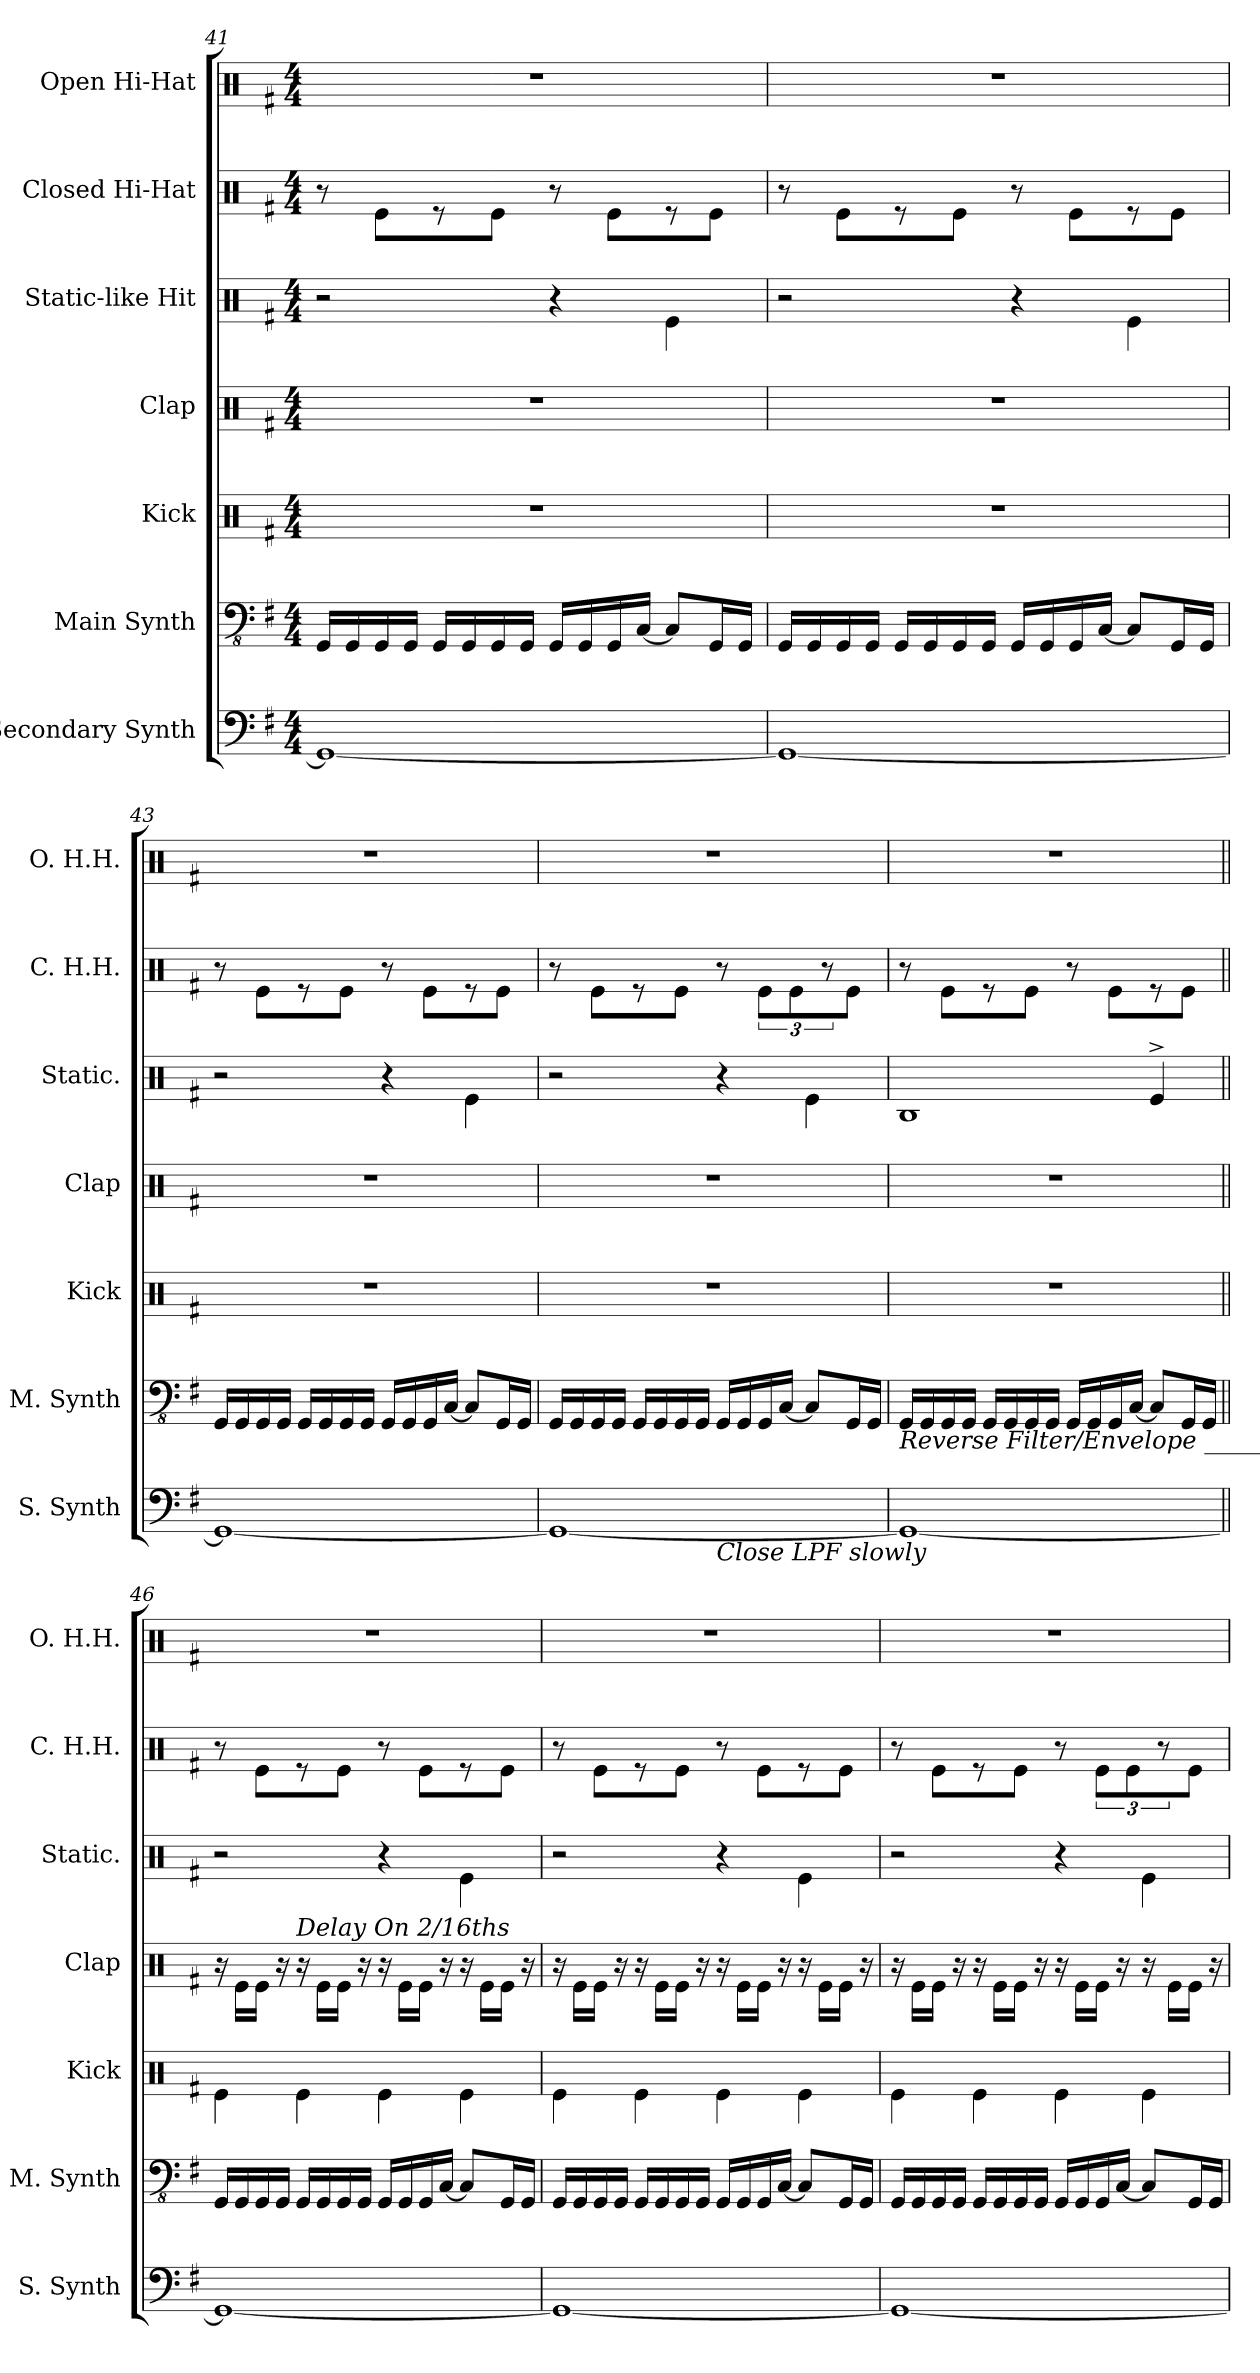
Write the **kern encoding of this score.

**kern	**kern	**kern	**kern	**kern	**kern	**kern
*part7	*part6	*part5	*part4	*part3	*part2	*part1
*staff7	*staff6	*staff5	*staff4	*staff3	*staff2	*staff1
*I"Secondary Synth	*I"Main Synth	*I"Kick	*I"Clap	*I"Static-like Hit	*I"Closed Hi-Hat	*I"Open Hi-Hat
*I'S. Synth	*I'M. Synth	*I'Kick	*I'Clap	*I'Static.	*I'C. H.H.	*I'O. H.H.
*clefF4	*clefFv4	*clefX	*clefX	*clefX	*clefX	*clefX
*k[f#]	*k[f#]	*k[f#]	*k[f#]	*k[f#]	*k[f#]	*k[f#]
*G:	*G:	*G:	*G:	*G:	*G:	*G:
*M4/4	*M4/4	*M4/4	*M4/4	*M4/4	*M4/4	*M4/4
=41	=41	=41	=41	=41	=41	=41
1GG_	16GGG/LL	1r	1r	2r	8r	1r
.	16GGG/	.	.	.	.	.
.	16GGG/	.	.	.	8Re\L	.
.	16GGG/JJ	.	.	.	.	.
.	16GGG/LL	.	.	.	8r	.
.	16GGG/	.	.	.	.	.
.	16GGG/	.	.	.	8Re\J	.
.	16GGG/JJ	.	.	.	.	.
.	16GGG/LL	.	.	4r	8r	.
.	16GGG/	.	.	.	.	.
.	16GGG/	.	.	.	8Re\L	.
.	[16CC/JJ	.	.	.	.	.
.	8CC/L]	.	.	4Re\	8r	.
.	16GGG/L	.	.	.	8Re\J	.
.	16GGG/JJ	.	.	.	.	.
!!LO:LB:g=z
=42	=42	=42	=42	=42	=42	=42
1GG_	16GGG/LL	1r	1r	2r	8r	1r
.	16GGG/	.	.	.	.	.
.	16GGG/	.	.	.	8Re\L	.
.	16GGG/JJ	.	.	.	.	.
.	16GGG/LL	.	.	.	8r	.
.	16GGG/	.	.	.	.	.
.	16GGG/	.	.	.	8Re\J	.
.	16GGG/JJ	.	.	.	.	.
.	16GGG/LL	.	.	4r	8r	.
.	16GGG/	.	.	.	.	.
.	16GGG/	.	.	.	8Re\L	.
.	[16CC/JJ	.	.	.	.	.
.	8CC/L]	.	.	4Re\	8r	.
.	16GGG/L	.	.	.	8Re\J	.
.	16GGG/JJ	.	.	.	.	.
=43	=43	=43	=43	=43	=43	=43
1GG_	16GGG/LL	1r	1r	2r	8r	1r
.	16GGG/	.	.	.	.	.
.	16GGG/	.	.	.	8Re\L	.
.	16GGG/JJ	.	.	.	.	.
.	16GGG/LL	.	.	.	8r	.
.	16GGG/	.	.	.	.	.
.	16GGG/	.	.	.	8Re\J	.
.	16GGG/JJ	.	.	.	.	.
.	16GGG/LL	.	.	4r	8r	.
.	16GGG/	.	.	.	.	.
.	16GGG/	.	.	.	8Re\L	.
.	[16CC/JJ	.	.	.	.	.
.	8CC/L]	.	.	4Re\	8r	.
.	16GGG/L	.	.	.	8Re\J	.
.	16GGG/JJ	.	.	.	.	.
=44	=44	=44	=44	=44	=44	=44
*^	*	*	*	*	*	*
1GG_	2ryy	16GGG/LL	1r	1r	2r	8r	1r
.	.	16GGG/	.	.	.	.	.
.	.	16GGG/	.	.	.	8Re\L	.
.	.	16GGG/JJ	.	.	.	.	.
.	.	16GGG/LL	.	.	.	8r	.
.	.	16GGG/	.	.	.	.	.
.	.	16GGG/	.	.	.	8Re\J	.
.	.	16GGG/JJ	.	.	.	.	.
!	!LO:TX:b:i:t=Close LPF slowly	!	!	!	!	!	!
.	2ryy	16GGG/LL	.	.	4r	8r	.
.	.	16GGG/	.	.	.	.	.
.	.	16GGG/	.	.	.	12Re\L	.
.	.	[16CC/JJ	.	.	.	.	.
.	.	.	.	.	.	12Re\	.
.	.	8CC/L]	.	.	4Re\	.	.
.	.	.	.	.	.	12r	.
.	.	16GGG/L	.	.	.	8Re\J	.
.	.	16GGG/JJ	.	.	.	.	.
=45	=45	=45	=45	=45	=45	=45	=45
*	*	*	*	*	*^	*	*
!	!	!LO:TX:b:i:t=Reverse Filter/Envelope ______	!	!	!	!	!	!
*v	*v	*	*	*	*	*	*	*
1GG_	16GGG/LL	1r	1r	2ryy	1RB	8r	1r
.	16GGG/	.	.	.	.	.	.
.	16GGG/	.	.	.	.	8Re\L	.
.	16GGG/JJ	.	.	.	.	.	.
.	16GGG/LL	.	.	.	.	8r	.
.	16GGG/	.	.	.	.	.	.
.	16GGG/	.	.	.	.	8Re\J	.
.	16GGG/JJ	.	.	.	.	.	.
.	16GGG/LL	.	.	4ryy	.	8r	.
.	16GGG/	.	.	.	.	.	.
.	16GGG/	.	.	.	.	8Re\L	.
.	[16CC/JJ	.	.	.	.	.	.
.	8CC/L]	.	.	4Re^>/	.	8r	.
.	16GGG/L	.	.	.	.	8Re\J	.
.	16GGG/JJ	.	.	.	.	.	.
*	*	*	*	*v	*v	*	*
!!LO:PB:g=z
=46||	=46||	=46||	=46||	=46||	=46||	=46||
1GG_	16GGG/LL	4Re\	16r	2r	8r	1r
.	16GGG/	.	16Re\LL	.	.	.
.	16GGG/	.	16Re\JJ	.	8Re\L	.
.	16GGG/JJ	.	16r	.	.	.
!	!	!	!LO:TX:a:i:t=Delay On 2/16ths	!	!	!
.	16GGG/LL	4Re\	16r	.	8r	.
.	16GGG/	.	16Re\LL	.	.	.
.	16GGG/	.	16Re\JJ	.	8Re\J	.
.	16GGG/JJ	.	16r	.	.	.
.	16GGG/LL	4Re\	16r	4r	8r	.
.	16GGG/	.	16Re\LL	.	.	.
.	16GGG/	.	16Re\JJ	.	8Re\L	.
.	[16CC/JJ	.	16r	.	.	.
.	8CC/L]	4Re\	16r	4Re\	8r	.
.	.	.	16Re\LL	.	.	.
.	16GGG/L	.	16Re\JJ	.	8Re\J	.
.	16GGG/JJ	.	16r	.	.	.
=47	=47	=47	=47	=47	=47	=47
1GG_	16GGG/LL	4Re\	16r	2r	8r	1r
.	16GGG/	.	16Re\LL	.	.	.
.	16GGG/	.	16Re\JJ	.	8Re\L	.
.	16GGG/JJ	.	16r	.	.	.
.	16GGG/LL	4Re\	16r	.	8r	.
.	16GGG/	.	16Re\LL	.	.	.
.	16GGG/	.	16Re\JJ	.	8Re\J	.
.	16GGG/JJ	.	16r	.	.	.
.	16GGG/LL	4Re\	16r	4r	8r	.
.	16GGG/	.	16Re\LL	.	.	.
.	16GGG/	.	16Re\JJ	.	8Re\L	.
.	[16CC/JJ	.	16r	.	.	.
.	8CC/L]	4Re\	16r	4Re\	8r	.
.	.	.	16Re\LL	.	.	.
.	16GGG/L	.	16Re\JJ	.	8Re\J	.
.	16GGG/JJ	.	16r	.	.	.
=48	=48	=48	=48	=48	=48	=48
1GG_	16GGG/LL	4Re\	16r	2r	8r	1r
.	16GGG/	.	16Re\LL	.	.	.
.	16GGG/	.	16Re\JJ	.	8Re\L	.
.	16GGG/JJ	.	16r	.	.	.
.	16GGG/LL	4Re\	16r	.	8r	.
.	16GGG/	.	16Re\LL	.	.	.
.	16GGG/	.	16Re\JJ	.	8Re\J	.
.	16GGG/JJ	.	16r	.	.	.
.	16GGG/LL	4Re\	16r	4r	8r	.
.	16GGG/	.	16Re\LL	.	.	.
.	16GGG/	.	16Re\JJ	.	12Re\L	.
.	[16CC/JJ	.	16r	.	.	.
.	.	.	.	.	12Re\	.
.	8CC/L]	4Re\	16r	4Re\	.	.
.	.	.	.	.	12r	.
.	.	.	16Re\LL	.	.	.
.	16GGG/L	.	16Re\JJ	.	8Re\J	.
.	16GGG/JJ	.	16r	.	.	.
=	=	=	=	=	=	=
*-	*-	*-	*-	*-	*-	*-
